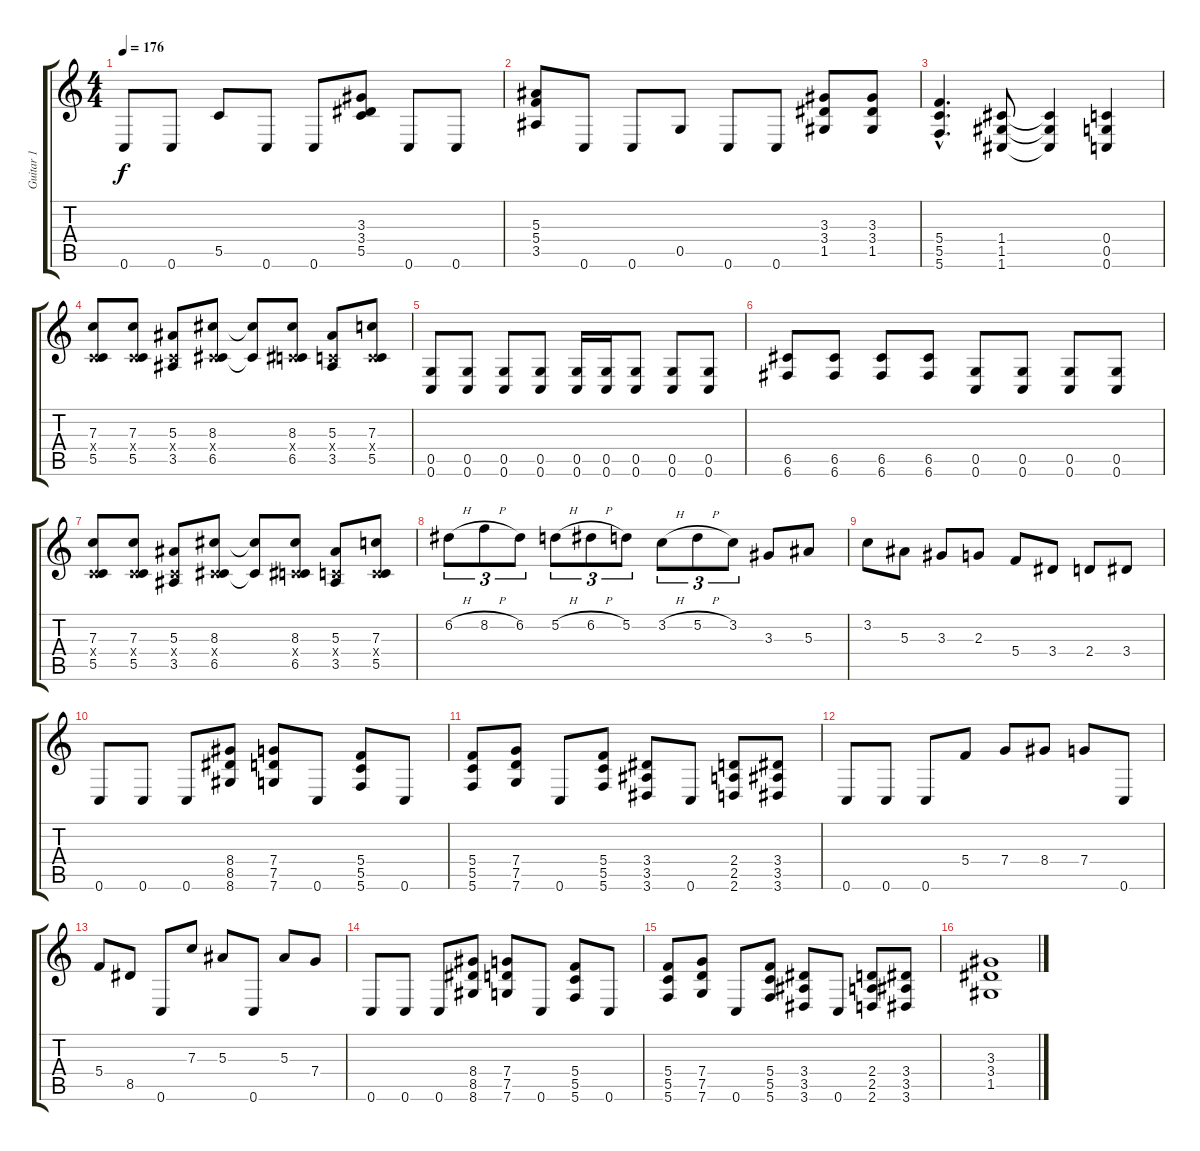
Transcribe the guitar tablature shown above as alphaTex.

\track ("Guitar 1" "Guitar 1") {instrument distortionguitar}
\staff {score tabs}
\tuning (D4 A3 F3 C3 G2 C2) {hide}
\ts (4 4)
\tempo 176
\clef g2
\ks c
0.6.8{dy f} 0.6.8 5.5.8 0.6.8 0.6.8 (3.3 3.4 5.5).8 0.6.8 0.6.8 |
(5.3 5.4 3.5).8 0.6.8 0.6.8 0.5.8 0.6.8 0.6.8 (3.3 3.4 1.5).8 (3.3 3.4 1.5).8 |
(5.4{hac} 5.5{hac} 5.6{hac}).4{d} (1.4 1.5 1.6).8 (1.4{t} 1.5{t} 1.6{t}).4 (0.4 0.5 0.6).4 |
(7.3 0.4{x} 5.5).8 (7.3 0.4{x} 5.5).8 (5.3 0.4{x} 3.5).8 (8.3 0.4{x} 6.5).8 (8.3{t} 6.5{t}).8 (8.3 0.4{x} 6.5).8 (5.3 0.4{x} 3.5).8 (7.3 0.4{x} 5.5).8 |
(0.5 0.6).8 (0.5 0.6).8 (0.5 0.6).8 (0.5 0.6).8 (0.5 0.6).16 (0.5 0.6).16 (0.5 0.6).8 (0.5 0.6).8 (0.5 0.6).8 |
(6.5 6.6).8 (6.5 6.6).8 (6.5 6.6).8 (6.5 6.6).8 (0.5 0.6).8 (0.5 0.6).8 (0.5 0.6).8 (0.5 0.6).8 |
(7.3 0.4{x} 5.5).8 (7.3 0.4{x} 5.5).8 (5.3 0.4{x} 3.5).8 (8.3 0.4{x} 6.5).8 (8.3{t} 6.5{t}).8 (8.3 0.4{x} 6.5).8 (5.3 0.4{x} 3.5).8 (7.3 0.4{x} 5.5).8 |
6.2{h}.8{tu (3 2)} 8.2{h}.8{tu (3 2)} 6.2.8{tu (3 2)} 5.2{h}.8{tu (3 2)} 6.2{h}.8{tu (3 2)} 5.2.8{tu (3 2)} 3.2{h}.8{tu (3 2)} 5.2{h}.8{tu (3 2)} 3.2.8{tu (3 2)} 3.3.8 5.3.8 |
3.2.8 5.3.8 3.3.8 2.3.8 5.4.8 3.4.8 2.4.8 3.4.8 |
0.6.8 0.6.8 0.6.8 (8.4 8.5 8.6).8 (7.4 7.5 7.6).8 0.6.8 (5.4 5.5 5.6).8 0.6.8 |
(5.4 5.5 5.6).8 (7.4 7.5 7.6).8 0.6.8 (5.4 5.5 5.6).8 (3.4 3.5 3.6).8 0.6.8 (2.4 2.5 2.6).8 (3.4 3.5 3.6).8 |
0.6.8 0.6.8 0.6.8 5.4.8 7.4.8 8.4.8 7.4.8 0.6.8 |
5.4.8 8.5.8 0.6.8 7.3.8 5.3.8 0.6.8 5.3.8 7.4.8 |
0.6.8 0.6.8 0.6.8 (8.4 8.5 8.6).8 (7.4 7.5 7.6).8 0.6.8 (5.4 5.5 5.6).8 0.6.8 |
(5.4 5.5 5.6).8 (7.4 7.5 7.6).8 0.6.8 (5.4 5.5 5.6).8 (3.4 3.5 3.6).8 0.6.8 (2.4 2.5 2.6).8 (3.4 3.5 3.6).8 |
(3.3 3.4 1.5).1
